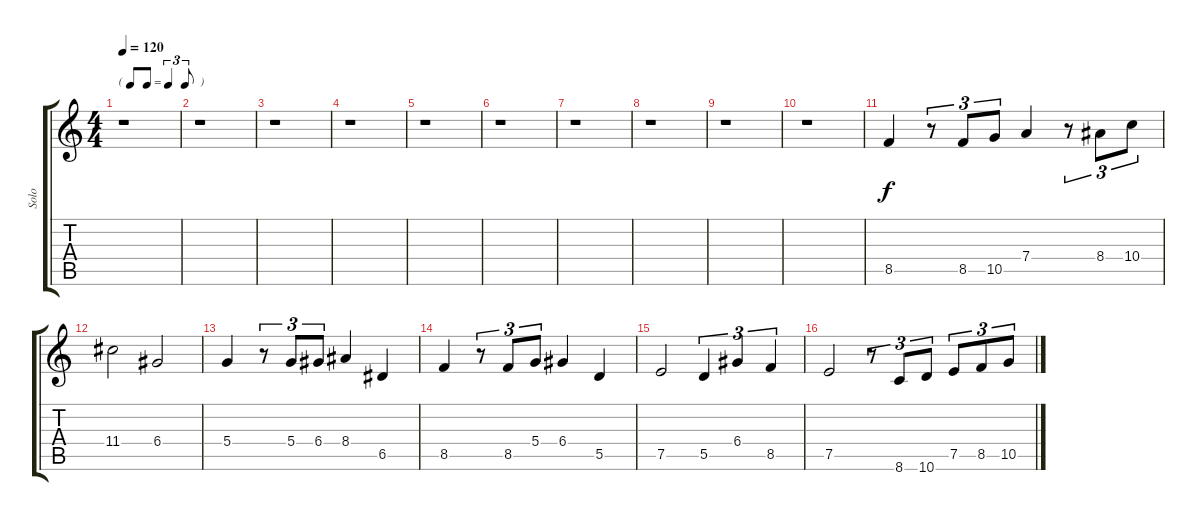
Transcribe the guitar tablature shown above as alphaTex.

\track ("Solo" "Solo") {instrument electricguitarclean}
\staff {score tabs}
\tuning (E4 B3 G3 D3 A2 E2) {hide}
\ts (4 4)
\tf triplet8th
\tempo 120
\clef g2
\ks c
r.1{dy f} |
r.1 |
r.1 |
r.1 |
r.1 |
r.1 |
r.1 |
r.1 |
r.1 |
r.1 |
8.5.4 r.8{tu (3 2)} 8.5.8{tu (3 2)} 10.5.8{tu (3 2)} 7.4.4 r.8{tu (3 2)} 8.4.8{tu (3 2)} 10.4.8{tu (3 2)} |
11.4.2 6.4.2 |
5.4.4 r.8{tu (3 2)} 5.4.8{tu (3 2)} 6.4.8{tu (3 2)} 8.4.4 6.5.4 |
8.5.4 r.8{tu (3 2)} 8.5.8{tu (3 2)} 5.4.8{tu (3 2)} 6.4.4 5.5.4 |
7.5.2 5.5.4{tu (3 2)} 6.4.4{tu (3 2)} 8.5.4{tu (3 2)} |
7.5.2 r.8{tu (3 2)} 8.6.8{tu (3 2)} 10.6.8{tu (3 2)} 7.5.8{tu (3 2)} 8.5.8{tu (3 2)} 10.5.8{tu (3 2)}
